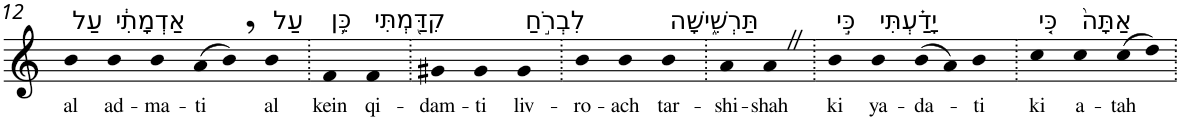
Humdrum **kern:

**kern	**text
*part1	*part1
*staff1	*staff1
*I"Piano	*
*I'Pno	*
!!LO:PB:g=z
*clefG2	*
*k[]	*
=12	=12
!LO:TX:a:t=עַל	!
!	!LO:LY:b
4b	al
!LO:TX:a:t=אַדְמָתִ֔י	!
!	!LO:LY:b
4b	ad-
!	!LO:LY:b
4b	-ma-
!	!LO:LY:b
(>8a	-ti
8b,)	.
!LO:TX:a:t=עַל	!
!	!LO:LY:b
4b	al
=13.	=13.
!LO:TX:a:t=כֵּ֥ן	!
!	!LO:LY:b
4f	kein
!LO:TX:a:t=קִדַּ֖מְתִּי	!
!	!LO:LY:b
4f	qi-
=14.	=14.
!	!LO:LY:b
4g#X	-dam-
!	!LO:LY:b
4g#	-ti
!LO:TX:a:t=לִבְרֹ֣חַ	!
!	!LO:LY:b
4g#	liv-
=15.	=15.
!	!LO:LY:b
4b	-ro-
!	!LO:LY:b
4b	-ach
!LO:TX:a:t=תַּרְשִׁ֑ישָׁה	!
!	!LO:LY:b
4b	tar-
=16.	=16.
!	!LO:LY:b
4a	-shi-
!	!LO:LY:b
4aZ	-shah
=17.	=17.
!LO:TX:a:t=כִּ֣י	!
!	!LO:LY:b
4b	ki
!LO:TX:a:t=יָדַ֗עְתִּי	!
!	!LO:LY:b
4b	ya-
!	!LO:LY:b
(>8b	-da-
8a)	.
!	!LO:LY:b
4b	-ti
=18.	=18.
!LO:TX:a:t=כִּ֤י	!
!	!LO:LY:b
4cc	ki
!LO:TX:a:t=אַתָּה֙	!
!	!LO:LY:b
4cc	a-
!	!LO:LY:b
(>8cc	-tah
8dd)	.
=.	=.
*-	*-
